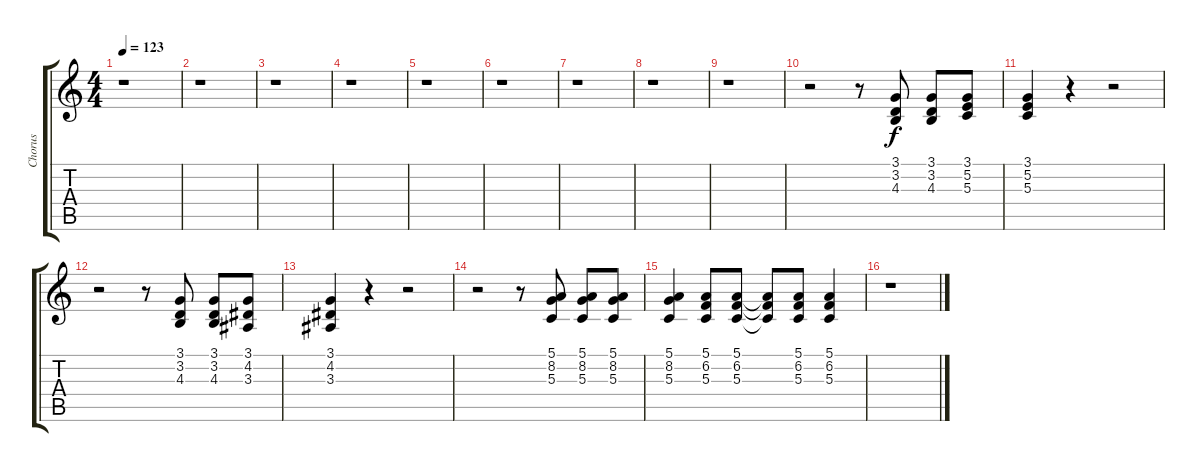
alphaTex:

\track ("Chorus" "Chorus") {instrument englishhorn}
\staff {score tabs}
\tuning (E4 B3 G3 D3 A2 E2) {hide}
\ts (4 4)
\tempo 123
\clef g2
\ks c
r.1{dy f} |
r.1 |
r.1 |
r.1 |
r.1 |
r.1 |
r.1 |
r.1 |
r.1 |
r.2 r.8 (3.1 3.2 4.3).8 (3.1 3.2 4.3).8 (3.1 5.2 5.3).8 |
(3.1 5.2 5.3).4 r.4 r.2 |
r.2 r.8 (3.1 3.2 4.3).8 (3.1 3.2 4.3).8 (3.1 4.2 3.3).8 |
(3.1 4.2 3.3).4 r.4 r.2 |
r.2 r.8 (5.1 8.2 5.3).8 (5.1 8.2 5.3).8 (5.1 8.2 5.3).8 |
(5.1 8.2 5.3).4 (5.1 6.2 5.3).8 (5.1 6.2 5.3).8 (5.1{t} 6.2{t} 5.3{t}).8 (5.1 6.2 5.3).8 (5.1 6.2 5.3).4 |
r.1
